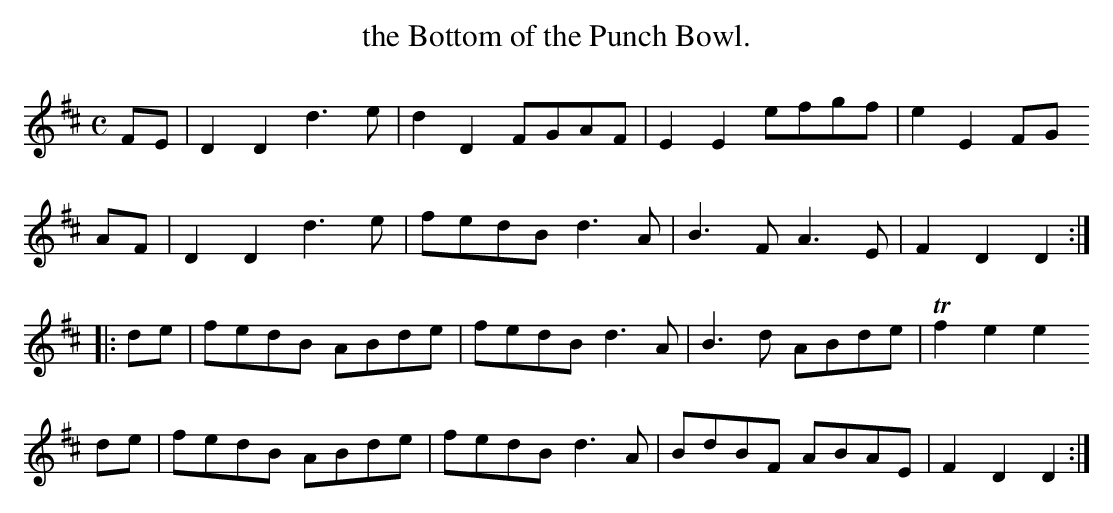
X:1
T:the Bottom of the Punch Bowl.
M:C
L:1/8
K:D
FE|D2D2 d3 e|d2D2 FGAF|E2E2 efgf| e2E2 FG
AF|D2D2 d3 e|fedB d3 A|B3 F A3 E| F2D2 D2:|
|:de|fedB ABde|fedB d3 A|B3 d ABde|Tf2e2 e2
de|fedB ABde|fedB d3 A|BdBF ABAE| F2D2 D2:|
